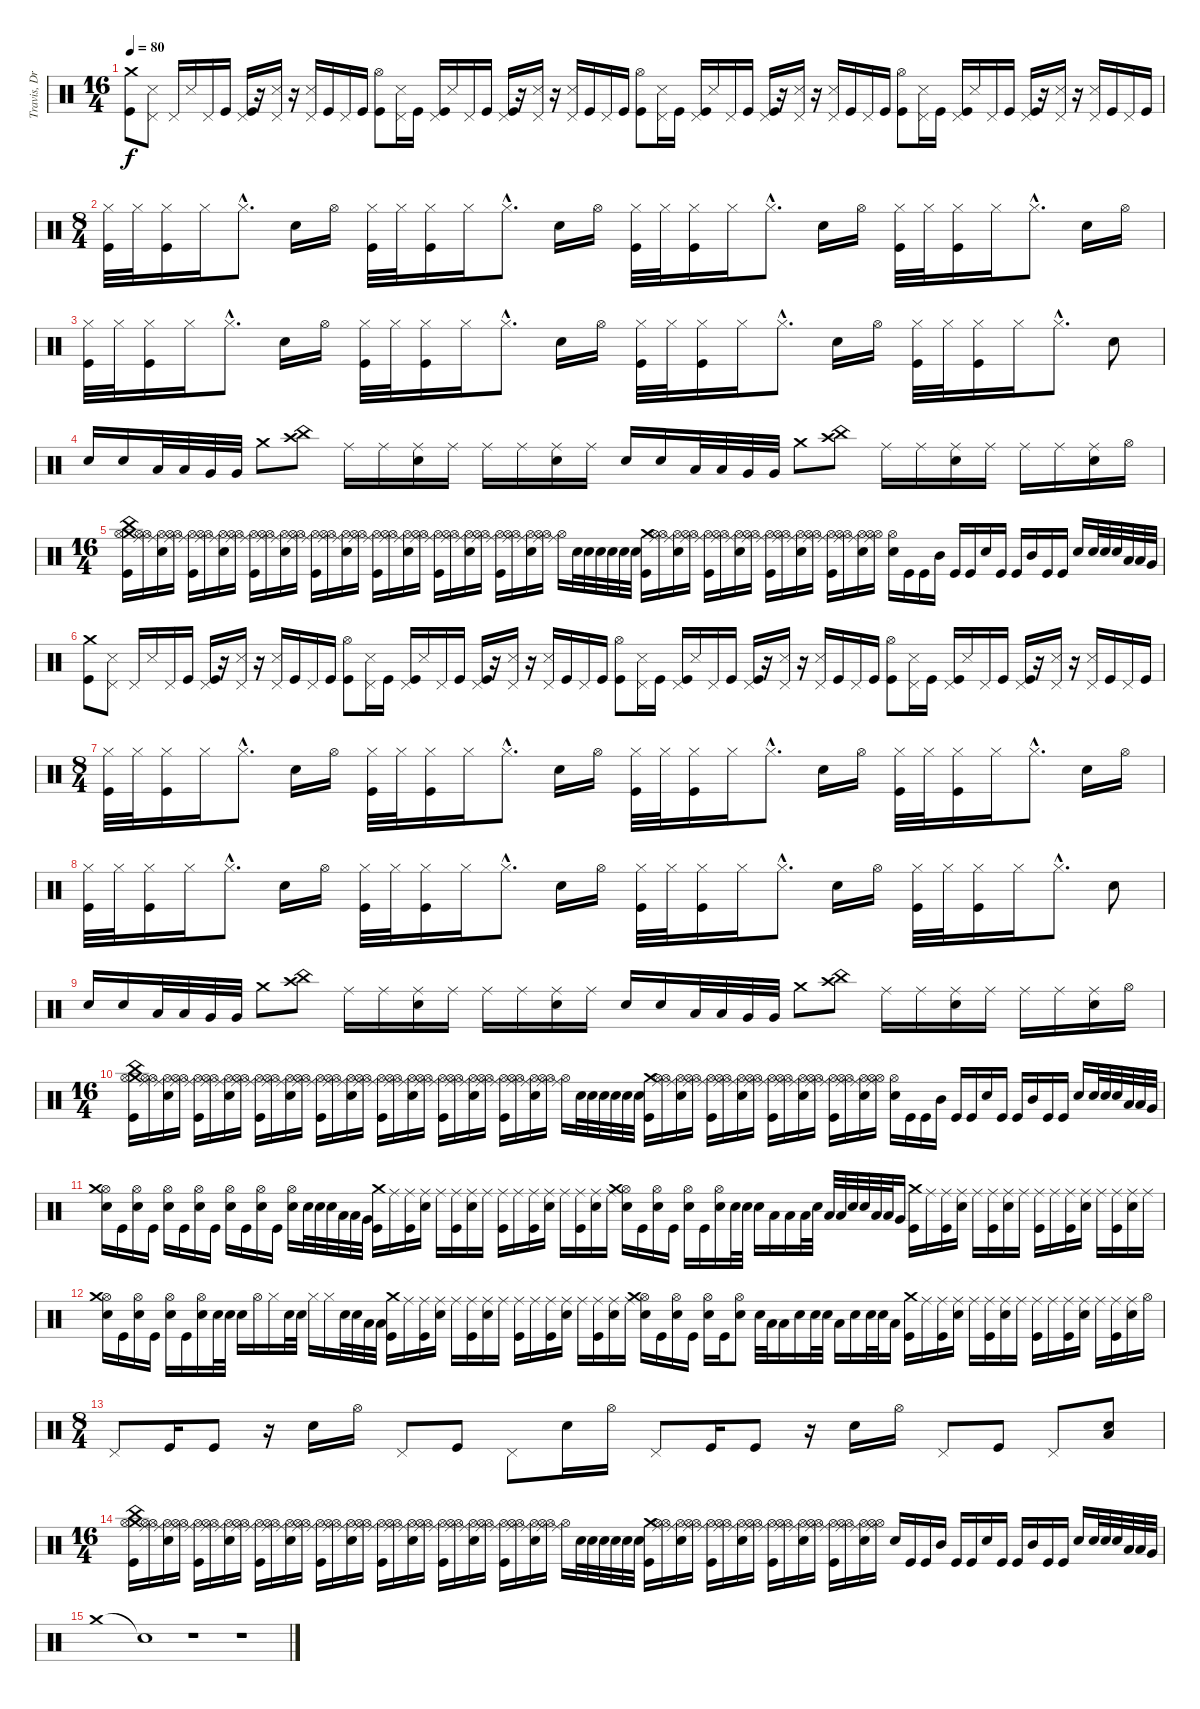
\track ("Travis, Drums" "Travis, Dr") {instrument percussion}
\staff {score}
\articulation defaults
\ts (16 4)
\tempo 80
\clef neutral
\ks c
("Crash medium (hit)" "Kick (hit)").8{dy f} ("Pedal Hi-Hat (hit)" "Snare (side stick) 3").8 "Pedal Hi-Hat (hit)".16 "Snare (side stick) 3".16 "Pedal Hi-Hat (hit)".16 "Kick (hit)".16 ("Pedal Hi-Hat (hit)" "Kick (hit)").16 r.16 ("Pedal Hi-Hat (hit)" "Snare (side stick) 3").16 r.16 ("Pedal Hi-Hat (hit)" "Snare (side stick) 3").16 "Kick (hit)".16 "Pedal Hi-Hat (hit)".16 "Kick (hit)".16 ("Hi-Hat (open)" "Kick (hit)").8 ("Pedal Hi-Hat (hit)" "Snare (side stick) 3").16 "Kick (hit)".16 ("Pedal Hi-Hat (hit)" "Kick (hit)").16 "Snare (side stick) 3".16 "Pedal Hi-Hat (hit)".16 "Kick (hit)".16 ("Pedal Hi-Hat (hit)" "Kick (hit)").16 r.16 ("Pedal Hi-Hat (hit)" "Snare (side stick) 3").16 r.16 ("Pedal Hi-Hat (hit)" "Snare (side stick) 3").16 "Kick (hit)".16 "Pedal Hi-Hat (hit)".16 "Kick (hit)".16 ("Hi-Hat (open)" "Kick (hit)").8 ("Pedal Hi-Hat (hit)" "Snare (side stick) 3").16 "Kick (hit)".16 ("Pedal Hi-Hat (hit)" "Kick (hit)").16 "Snare (side stick) 3".16 "Pedal Hi-Hat (hit)".16 "Kick (hit)".16 ("Pedal Hi-Hat (hit)" "Kick (hit)").16 r.16 ("Pedal Hi-Hat (hit)" "Snare (side stick) 3").16 r.16 ("Pedal Hi-Hat (hit)" "Snare (side stick) 3").16 "Kick (hit)".16 "Pedal Hi-Hat (hit)".16 "Kick (hit)".16 ("Hi-Hat (open)" "Kick (hit)").8 ("Pedal Hi-Hat (hit)" "Snare (side stick) 3").16 "Kick (hit)".16 ("Pedal Hi-Hat (hit)" "Kick (hit)").16 "Snare (side stick) 3".16 "Pedal Hi-Hat (hit)".16 "Kick (hit)".16 ("Pedal Hi-Hat (hit)" "Kick (hit)").16 r.16 ("Pedal Hi-Hat (hit)" "Snare (side stick) 3").16 r.16 ("Pedal Hi-Hat (hit)" "Snare (side stick) 3").16 "Kick (hit)".16 "Pedal Hi-Hat (hit)".16 "Kick (hit)".16 |
\ts (8 4)
("Hi-Hat (closed)" "Kick (hit)").32 "Hi-Hat (closed)".32 ("Hi-Hat (closed)" "Kick (hit)").16 "Hi-Hat (closed)".16 "Hi-Hat (closed)"{hac}.8{d} "Snare (hit) 2".16 "Hi-Hat (open)".16 ("Hi-Hat (closed)" "Kick (hit)").32 "Hi-Hat (closed)".32 ("Hi-Hat (closed)" "Kick (hit)").16 "Hi-Hat (closed)".16 "Hi-Hat (closed)"{hac}.8{d} "Snare (hit) 2".16 "Hi-Hat (open)".16 ("Hi-Hat (closed)" "Kick (hit)").32 "Hi-Hat (closed)".32 ("Hi-Hat (closed)" "Kick (hit)").16 "Hi-Hat (closed)".16 "Hi-Hat (closed)"{hac}.8{d} "Snare (hit) 2".16 "Hi-Hat (open)".16 ("Hi-Hat (closed)" "Kick (hit)").32 "Hi-Hat (closed)".32 ("Hi-Hat (closed)" "Kick (hit)").16 "Hi-Hat (closed)".16 "Hi-Hat (closed)"{hac}.8{d} "Snare (hit) 2".16 "Hi-Hat (open)".16 |
("Hi-Hat (closed)" "Kick (hit)").32 "Hi-Hat (closed)".32 ("Hi-Hat (closed)" "Kick (hit)").16 "Hi-Hat (closed)".16 "Hi-Hat (closed)"{hac}.8{d} "Snare (hit) 2".16 "Hi-Hat (open)".16 ("Hi-Hat (closed)" "Kick (hit)").32 "Hi-Hat (closed)".32 ("Hi-Hat (closed)" "Kick (hit)").16 "Hi-Hat (closed)".16 "Hi-Hat (closed)"{hac}.8{d} "Snare (hit) 2".16 "Hi-Hat (open)".16 ("Hi-Hat (closed)" "Kick (hit)").32 "Hi-Hat (closed)".32 ("Hi-Hat (closed)" "Kick (hit)").16 "Hi-Hat (closed)".16 "Hi-Hat (closed)"{hac}.8{d} "Snare (hit) 2".16 "Hi-Hat (open)".16 ("Hi-Hat (closed)" "Kick (hit)").32 "Hi-Hat (closed)".32 ("Hi-Hat (closed)" "Kick (hit)").16 "Hi-Hat (closed)".16 "Hi-Hat (closed)"{hac}.8{d} "Snare (hit) 2".8 |
"Snare (hit) 2".16 "Snare (hit) 2".16 "Low Tom (hit)".32 "Low Tom (hit)".32 "Very Low Tom (hit)".32 "Very Low Tom (hit)".32 "Crash medium (hit)".8 ("China (hit)" "Crash high (hit)").8 "Ride (middle)".16 "Ride (middle)".16 ("Ride (middle)" "Snare (hit) 2").16 "Ride (middle)".16 "Ride (middle)".16 "Ride (middle)".16 ("Ride (middle)" "Snare (hit) 2").16 "Ride (middle)".16 "Snare (hit) 2".16 "Snare (hit) 2".16 "Low Tom (hit)".32 "Low Tom (hit)".32 "Very Low Tom (hit)".32 "Very Low Tom (hit)".32 "Crash medium (hit)".8 ("China (hit)" "Crash high (hit)").8 "Ride (middle)".16 "Ride (middle)".16 ("Ride (middle)" "Snare (hit) 2").16 "Ride (middle)".16 "Ride (middle)".16 "Ride (middle)".16 ("Ride (middle)" "Snare (hit) 2").16 "Hi-Hat (open)".16 |
\ts (16 4)
("Crash medium (hit)" "China (hit)" "Kick (hit)" "Hi-Hat (open)").16 ("Ride (middle)" "Hi-Hat (open)" "Hi-Hat (open)").16 ("Ride (middle)" "Snare (hit) 2" "Hi-Hat (open)").16 ("Ride (middle)" "Hi-Hat (open)" "Hi-Hat (open)").16 ("Ride (middle)" "Kick (hit)" "Hi-Hat (open)").16 ("Ride (middle)" "Hi-Hat (open)" "Hi-Hat (open)").16 ("Ride (middle)" "Snare (hit) 2" "Hi-Hat (open)").16 ("Ride (middle)" "Hi-Hat (open)" "Hi-Hat (open)").16 ("Ride (middle)" "Kick (hit)" "Hi-Hat (open)").16 ("Ride (middle)" "Hi-Hat (open)" "Hi-Hat (open)").16 ("Ride (middle)" "Snare (hit) 2" "Hi-Hat (open)").16 ("Ride (middle)" "Hi-Hat (open)" "Hi-Hat (open)").16 ("Ride (middle)" "Kick (hit)" "Hi-Hat (open)").16 ("Ride (middle)" "Hi-Hat (open)" "Hi-Hat (open)").16 ("Ride (middle)" "Snare (hit) 2" "Hi-Hat (open)").16 ("Ride (middle)" "Hi-Hat (open)" "Hi-Hat (open)").16 ("Ride (middle)" "Kick (hit)" "Hi-Hat (open)").16 ("Ride (middle)" "Hi-Hat (open)" "Hi-Hat (open)").16 ("Ride (middle)" "Snare (hit) 2" "Hi-Hat (open)").16 ("Ride (middle)" "Hi-Hat (open)" "Hi-Hat (open)").16 ("Ride (middle)" "Kick (hit)" "Hi-Hat (open)").16 ("Ride (middle)" "Hi-Hat (open)" "Hi-Hat (open)").16 ("Ride (middle)" "Snare (hit) 2" "Hi-Hat (open)").16 ("Ride (middle)" "Hi-Hat (open)" "Hi-Hat (open)").16 ("Ride (middle)" "Kick (hit)" "Hi-Hat (open)").16 ("Ride (middle)" "Hi-Hat (open)" "Hi-Hat (open)").16 ("Ride (middle)" "Snare (hit) 2" "Hi-Hat (open)").16 ("Ride (middle)" "Hi-Hat (open)" "Hi-Hat (open)").16 ("Ride (middle)" "Hi-Hat (open)").16 "Snare (hit) 2".32 "Snare (hit) 2".32 "Snare (hit) 2".32 "Snare (hit) 2".32 "Snare (hit) 2".32 "Snare (hit) 2".32 ("Crash medium (hit)" "Kick (hit)").16 ("Ride (middle)" "Hi-Hat (open)" "Hi-Hat (open)").16 ("Ride (middle)" "Snare (hit) 2" "Hi-Hat (open)").16 ("Ride (middle)" "Hi-Hat (open)" "Hi-Hat (open)").16 ("Ride (middle)" "Kick (hit)" "Hi-Hat (open)").16 ("Ride (middle)" "Hi-Hat (open)" "Hi-Hat (open)").16 ("Ride (middle)" "Snare (hit) 2" "Hi-Hat (open)").16 ("Ride (middle)" "Hi-Hat (open)" "Hi-Hat (open)").16 ("Ride (middle)" "Kick (hit)" "Hi-Hat (open)").16 ("Ride (middle)" "Hi-Hat (open)" "Hi-Hat (open)").16 ("Ride (middle)" "Snare (hit) 2" "Hi-Hat (open)").16 ("Ride (middle)" "Hi-Hat (open)" "Hi-Hat (open)").16 ("Ride (middle)" "Kick (hit)" "Hi-Hat (open)").16 ("Ride (middle)" "Hi-Hat (open)" "Hi-Hat (open)").16 ("Ride (middle)" "Snare (hit) 2" "Hi-Hat (open)").16 ("Ride (middle)" "Hi-Hat (open)" "Hi-Hat (open)").16 ("Snare (hit) 2" "Hi-Hat (open)").16 "Kick (hit)".16 "Kick (hit)".16 "Mid Tom (hit)".16 "Kick (hit)".16 "Kick (hit)".16 "Snare (hit) 2".16 "Kick (hit)".16 "Kick (hit)".16 "Mid Tom (hit)".16 "Kick (hit)".16 "Kick (hit)".16 "Snare (hit) 2".16 "Snare (hit) 2".32 "Snare (hit) 2".32 "Snare (hit) 2".32 "Low Tom (hit)".32 "Low Tom (hit)".32 "Very Low Tom (hit)".32 |
("Crash medium (hit)" "Kick (hit)").8 ("Pedal Hi-Hat (hit)" "Snare (side stick) 3").8 "Pedal Hi-Hat (hit)".16 "Snare (side stick) 3".16 "Pedal Hi-Hat (hit)".16 "Kick (hit)".16 ("Pedal Hi-Hat (hit)" "Kick (hit)").16 r.16 ("Pedal Hi-Hat (hit)" "Snare (side stick) 3").16 r.16 ("Pedal Hi-Hat (hit)" "Snare (side stick) 3").16 "Kick (hit)".16 "Pedal Hi-Hat (hit)".16 "Kick (hit)".16 ("Hi-Hat (open)" "Kick (hit)").8 ("Pedal Hi-Hat (hit)" "Snare (side stick) 3").16 "Kick (hit)".16 ("Pedal Hi-Hat (hit)" "Kick (hit)").16 "Snare (side stick) 3".16 "Pedal Hi-Hat (hit)".16 "Kick (hit)".16 ("Pedal Hi-Hat (hit)" "Kick (hit)").16 r.16 ("Pedal Hi-Hat (hit)" "Snare (side stick) 3").16 r.16 ("Pedal Hi-Hat (hit)" "Snare (side stick) 3").16 "Kick (hit)".16 "Pedal Hi-Hat (hit)".16 "Kick (hit)".16 ("Hi-Hat (open)" "Kick (hit)").8 ("Pedal Hi-Hat (hit)" "Snare (side stick) 3").16 "Kick (hit)".16 ("Pedal Hi-Hat (hit)" "Kick (hit)").16 "Snare (side stick) 3".16 "Pedal Hi-Hat (hit)".16 "Kick (hit)".16 ("Pedal Hi-Hat (hit)" "Kick (hit)").16 r.16 ("Pedal Hi-Hat (hit)" "Snare (side stick) 3").16 r.16 ("Pedal Hi-Hat (hit)" "Snare (side stick) 3").16 "Kick (hit)".16 "Pedal Hi-Hat (hit)".16 "Kick (hit)".16 ("Hi-Hat (open)" "Kick (hit)").8 ("Pedal Hi-Hat (hit)" "Snare (side stick) 3").16 "Kick (hit)".16 ("Pedal Hi-Hat (hit)" "Kick (hit)").16 "Snare (side stick) 3".16 "Pedal Hi-Hat (hit)".16 "Kick (hit)".16 ("Pedal Hi-Hat (hit)" "Kick (hit)").16 r.16 ("Pedal Hi-Hat (hit)" "Snare (side stick) 3").16 r.16 ("Pedal Hi-Hat (hit)" "Snare (side stick) 3").16 "Kick (hit)".16 "Pedal Hi-Hat (hit)".16 "Kick (hit)".16 |
\ts (8 4)
("Hi-Hat (closed)" "Kick (hit)").32 "Hi-Hat (closed)".32 ("Hi-Hat (closed)" "Kick (hit)").16 "Hi-Hat (closed)".16 "Hi-Hat (closed)"{hac}.8{d} "Snare (hit) 2".16 "Hi-Hat (open)".16 ("Hi-Hat (closed)" "Kick (hit)").32 "Hi-Hat (closed)".32 ("Hi-Hat (closed)" "Kick (hit)").16 "Hi-Hat (closed)".16 "Hi-Hat (closed)"{hac}.8{d} "Snare (hit) 2".16 "Hi-Hat (open)".16 ("Hi-Hat (closed)" "Kick (hit)").32 "Hi-Hat (closed)".32 ("Hi-Hat (closed)" "Kick (hit)").16 "Hi-Hat (closed)".16 "Hi-Hat (closed)"{hac}.8{d} "Snare (hit) 2".16 "Hi-Hat (open)".16 ("Hi-Hat (closed)" "Kick (hit)").32 "Hi-Hat (closed)".32 ("Hi-Hat (closed)" "Kick (hit)").16 "Hi-Hat (closed)".16 "Hi-Hat (closed)"{hac}.8{d} "Snare (hit) 2".16 "Hi-Hat (open)".16 |
("Hi-Hat (closed)" "Kick (hit)").32 "Hi-Hat (closed)".32 ("Hi-Hat (closed)" "Kick (hit)").16 "Hi-Hat (closed)".16 "Hi-Hat (closed)"{hac}.8{d} "Snare (hit) 2".16 "Hi-Hat (open)".16 ("Hi-Hat (closed)" "Kick (hit)").32 "Hi-Hat (closed)".32 ("Hi-Hat (closed)" "Kick (hit)").16 "Hi-Hat (closed)".16 "Hi-Hat (closed)"{hac}.8{d} "Snare (hit) 2".16 "Hi-Hat (open)".16 ("Hi-Hat (closed)" "Kick (hit)").32 "Hi-Hat (closed)".32 ("Hi-Hat (closed)" "Kick (hit)").16 "Hi-Hat (closed)".16 "Hi-Hat (closed)"{hac}.8{d} "Snare (hit) 2".16 "Hi-Hat (open)".16 ("Hi-Hat (closed)" "Kick (hit)").32 "Hi-Hat (closed)".32 ("Hi-Hat (closed)" "Kick (hit)").16 "Hi-Hat (closed)".16 "Hi-Hat (closed)"{hac}.8{d} "Snare (hit) 2".8 |
"Snare (hit) 2".16 "Snare (hit) 2".16 "Low Tom (hit)".32 "Low Tom (hit)".32 "Very Low Tom (hit)".32 "Very Low Tom (hit)".32 "Crash medium (hit)".8 ("China (hit)" "Crash high (hit)").8 "Ride (middle)".16 "Ride (middle)".16 ("Ride (middle)" "Snare (hit) 2").16 "Ride (middle)".16 "Ride (middle)".16 "Ride (middle)".16 ("Ride (middle)" "Snare (hit) 2").16 "Ride (middle)".16 "Snare (hit) 2".16 "Snare (hit) 2".16 "Low Tom (hit)".32 "Low Tom (hit)".32 "Very Low Tom (hit)".32 "Very Low Tom (hit)".32 "Crash medium (hit)".8 ("China (hit)" "Crash high (hit)").8 "Ride (middle)".16 "Ride (middle)".16 ("Ride (middle)" "Snare (hit) 2").16 "Ride (middle)".16 "Ride (middle)".16 "Ride (middle)".16 ("Ride (middle)" "Snare (hit) 2").16 "Hi-Hat (open)".16 |
\ts (16 4)
("Crash medium (hit)" "China (hit)" "Kick (hit)" "Hi-Hat (open)").16 ("Ride (middle)" "Hi-Hat (open)" "Hi-Hat (open)").16 ("Ride (middle)" "Snare (hit) 2" "Hi-Hat (open)").16 ("Ride (middle)" "Hi-Hat (open)" "Hi-Hat (open)").16 ("Ride (middle)" "Kick (hit)" "Hi-Hat (open)").16 ("Ride (middle)" "Hi-Hat (open)" "Hi-Hat (open)").16 ("Ride (middle)" "Snare (hit) 2" "Hi-Hat (open)").16 ("Ride (middle)" "Hi-Hat (open)" "Hi-Hat (open)").16 ("Ride (middle)" "Kick (hit)" "Hi-Hat (open)").16 ("Ride (middle)" "Hi-Hat (open)" "Hi-Hat (open)").16 ("Ride (middle)" "Snare (hit) 2" "Hi-Hat (open)").16 ("Ride (middle)" "Hi-Hat (open)" "Hi-Hat (open)").16 ("Ride (middle)" "Kick (hit)" "Hi-Hat (open)").16 ("Ride (middle)" "Hi-Hat (open)" "Hi-Hat (open)").16 ("Ride (middle)" "Snare (hit) 2" "Hi-Hat (open)").16 ("Ride (middle)" "Hi-Hat (open)" "Hi-Hat (open)").16 ("Ride (middle)" "Kick (hit)" "Hi-Hat (open)").16 ("Ride (middle)" "Hi-Hat (open)" "Hi-Hat (open)").16 ("Ride (middle)" "Snare (hit) 2" "Hi-Hat (open)").16 ("Ride (middle)" "Hi-Hat (open)" "Hi-Hat (open)").16 ("Ride (middle)" "Kick (hit)" "Hi-Hat (open)").16 ("Ride (middle)" "Hi-Hat (open)" "Hi-Hat (open)").16 ("Ride (middle)" "Snare (hit) 2" "Hi-Hat (open)").16 ("Ride (middle)" "Hi-Hat (open)" "Hi-Hat (open)").16 ("Ride (middle)" "Kick (hit)" "Hi-Hat (open)").16 ("Ride (middle)" "Hi-Hat (open)" "Hi-Hat (open)").16 ("Ride (middle)" "Snare (hit) 2" "Hi-Hat (open)").16 ("Ride (middle)" "Hi-Hat (open)" "Hi-Hat (open)").16 ("Ride (middle)" "Hi-Hat (open)").16 "Snare (hit) 2".32 "Snare (hit) 2".32 "Snare (hit) 2".32 "Snare (hit) 2".32 "Snare (hit) 2".32 "Snare (hit) 2".32 ("Crash medium (hit)" "Kick (hit)").16 ("Ride (middle)" "Hi-Hat (open)" "Hi-Hat (open)").16 ("Ride (middle)" "Snare (hit) 2" "Hi-Hat (open)").16 ("Ride (middle)" "Hi-Hat (open)" "Hi-Hat (open)").16 ("Ride (middle)" "Kick (hit)" "Hi-Hat (open)").16 ("Ride (middle)" "Hi-Hat (open)" "Hi-Hat (open)").16 ("Ride (middle)" "Snare (hit) 2" "Hi-Hat (open)").16 ("Ride (middle)" "Hi-Hat (open)" "Hi-Hat (open)").16 ("Ride (middle)" "Kick (hit)" "Hi-Hat (open)").16 ("Ride (middle)" "Hi-Hat (open)" "Hi-Hat (open)").16 ("Ride (middle)" "Snare (hit) 2" "Hi-Hat (open)").16 ("Ride (middle)" "Hi-Hat (open)" "Hi-Hat (open)").16 ("Ride (middle)" "Kick (hit)" "Hi-Hat (open)").16 ("Ride (middle)" "Hi-Hat (open)" "Hi-Hat (open)").16 ("Ride (middle)" "Snare (hit) 2" "Hi-Hat (open)").16 ("Ride (middle)" "Hi-Hat (open)" "Hi-Hat (open)").16 ("Snare (hit) 2" "Hi-Hat (open)").16 "Kick (hit)".16 "Kick (hit)".16 "Mid Tom (hit)".16 "Kick (hit)".16 "Kick (hit)".16 "Snare (hit) 2".16 "Kick (hit)".16 "Kick (hit)".16 "Mid Tom (hit)".16 "Kick (hit)".16 "Kick (hit)".16 "Snare (hit) 2".16 "Snare (hit) 2".32 "Snare (hit) 2".32 "Snare (hit) 2".32 "Low Tom (hit)".32 "Low Tom (hit)".32 "Very Low Tom (hit)".32 |
("Hi-Hat (open)" "Snare (hit) 2" "Crash medium (hit)").16 "Kick (hit)".16 ("Hi-Hat (open)" "Snare (hit) 2").16 "Kick (hit)".16 ("Hi-Hat (open)" "Snare (hit) 2").16 "Kick (hit)".16 ("Hi-Hat (open)" "Snare (hit) 2").16 "Kick (hit)".16 ("Hi-Hat (open)" "Snare (hit) 2").16 "Kick (hit)".16 ("Hi-Hat (open)" "Snare (hit) 2").16 "Kick (hit)".16 ("Hi-Hat (open)" "Snare (hit) 2").16 "Snare (hit) 2".32 "Snare (hit) 2".32 "Snare (hit) 2".32 "Low Tom (hit)".32 "Low Tom (hit)".32 "Very Low Tom (hit)".32 ("Crash medium (hit)" "Kick (hit)").16 "Ride (middle)".16 ("Ride (middle)" "Kick (hit)").16 ("Ride (middle)" "Snare (hit) 2").16 "Ride (middle)".16 ("Ride (middle)" "Kick (hit)").16 ("Ride (middle)" "Snare (hit) 2").16 "Ride (middle)".16 ("Ride (middle)" "Kick (hit)").16 "Ride (middle)".16 ("Ride (middle)" "Kick (hit)").16 ("Ride (middle)" "Snare (hit) 2").16 "Ride (middle)".16 ("Ride (middle)" "Kick (hit)").16 ("Ride (middle)" "Snare (hit) 2").16 "Ride (middle)".16 ("Hi-Hat (open)" "Snare (hit) 2" "Crash medium (hit)").16 "Kick (hit)".16 ("Hi-Hat (open)" "Snare (hit) 2").16 "Kick (hit)".16 ("Hi-Hat (open)" "Snare (hit) 2").16 "Kick (hit)".16 ("Hi-Hat (open)" "Snare (hit) 2").16 "Snare (hit) 2".32 "Snare (hit) 2".32 "Snare (hit) 2".16 "Low Tom (hit)".16 "Low Tom (hit)".16 "Low Tom (hit)".32 "Snare (hit) 2".32 "Low Tom (hit)".32 "Low Tom (hit)".32 "Snare (hit) 2".32 "Snare (hit) 2".32 "Low Tom (hit)".32 "Low Tom (hit)".32 "Very Low Tom (hit)".16 ("Crash medium (hit)" "Kick (hit)").16 "Ride (middle)".16 ("Ride (middle)" "Kick (hit)").16 ("Ride (middle)" "Snare (hit) 2").16 "Ride (middle)".16 ("Ride (middle)" "Kick (hit)").16 ("Ride (middle)" "Snare (hit) 2").16 "Ride (middle)".16 ("Ride (middle)" "Kick (hit)").16 "Ride (middle)".16 ("Ride (middle)" "Kick (hit)").16 ("Ride (middle)" "Snare (hit) 2").16 "Ride (middle)".16 ("Ride (middle)" "Kick (hit)").16 ("Ride (middle)" "Snare (hit) 2").16 "Ride (middle)".16 |
("Hi-Hat (open)" "Snare (hit) 2" "Crash medium (hit)").16 "Kick (hit)".16 ("Hi-Hat (open)" "Snare (hit) 2").16 "Kick (hit)".16 ("Hi-Hat (open)" "Snare (hit) 2").16 "Kick (hit)".16 ("Hi-Hat (open)" "Snare (hit) 2").16 "Snare (hit) 2".32 "Snare (hit) 2".32 "Snare (hit) 2".16 "Hi-Hat (open)".16 "Hi-Hat (closed)".16 "Snare (hit) 2".32 "Snare (hit) 2".32 "Hi-Hat (closed)".16 "Hi-Hat (closed)".16 "Snare (hit) 2".32 "Snare (hit) 2".32 "Low Tom (hit)".32 "Low Tom (hit)".32 ("Crash medium (hit)" "Kick (hit)").16 "Ride (middle)".16 ("Ride (middle)" "Kick (hit)").16 ("Ride (middle)" "Snare (hit) 2").16 "Ride (middle)".16 ("Ride (middle)" "Kick (hit)").16 ("Ride (middle)" "Snare (hit) 2").16 "Ride (middle)".16 ("Ride (middle)" "Kick (hit)").16 "Ride (middle)".16 ("Ride (middle)" "Kick (hit)").16 ("Ride (middle)" "Snare (hit) 2").16 "Ride (middle)".16 ("Ride (middle)" "Kick (hit)").16 ("Ride (middle)" "Snare (hit) 2").16 "Ride (middle)".16 ("Hi-Hat (open)" "Snare (hit) 2" "Crash medium (hit)").16 "Kick (hit)".16 ("Hi-Hat (open)" "Snare (hit) 2").16 "Kick (hit)".16 ("Hi-Hat (open)" "Snare (hit) 2").16 "Kick (hit)".16 ("Hi-Hat (open)" "Snare (hit) 2").8 "Snare (hit) 2".32 "Low Tom (hit)".32 "Low Tom (hit)".16 "Snare (hit) 2".16 "Snare (hit) 2".32 "Snare (hit) 2".32 "Low Tom (hit)".16 "Snare (hit) 2".16 "Snare (hit) 2".32 "Snare (hit) 2".32 "Low Tom (hit)".16 ("Crash medium (hit)" "Kick (hit)").16 "Ride (middle)".16 ("Ride (middle)" "Kick (hit)").16 ("Ride (middle)" "Snare (hit) 2").16 "Ride (middle)".16 ("Ride (middle)" "Kick (hit)").16 ("Ride (middle)" "Snare (hit) 2").16 "Ride (middle)".16 ("Ride (middle)" "Kick (hit)").16 "Ride (middle)".16 ("Ride (middle)" "Kick (hit)").16 ("Ride (middle)" "Snare (hit) 2").16 "Ride (middle)".16 ("Ride (middle)" "Kick (hit)").16 ("Ride (middle)" "Snare (hit) 2").16 "Hi-Hat (open)".16 |
\ts (8 4)
"Pedal Hi-Hat (hit)".8 "Kick (hit)".16 "Kick (hit)".8 r.16 "Snare (hit) 2".16 "Hi-Hat (open)".16 "Pedal Hi-Hat (hit)".8 "Kick (hit)".8 "Pedal Hi-Hat (hit)".8 "Snare (hit) 2".16 "Hi-Hat (open)".16 "Pedal Hi-Hat (hit)".8 "Kick (hit)".16 "Kick (hit)".8 r.16 "Snare (hit) 2".16 "Hi-Hat (open)".16 "Pedal Hi-Hat (hit)".8 "Kick (hit)".8 "Pedal Hi-Hat (hit)".8 ("Snare (hit) 2" "Low Tom (hit)").8 |
\ts (16 4)
("Crash medium (hit)" "China (hit)" "Kick (hit)" "Hi-Hat (open)").16 ("Ride (middle)" "Hi-Hat (open)" "Hi-Hat (open)").16 ("Ride (middle)" "Snare (hit) 2" "Hi-Hat (open)").16 ("Ride (middle)" "Hi-Hat (open)" "Hi-Hat (open)").16 ("Ride (middle)" "Kick (hit)" "Hi-Hat (open)").16 ("Ride (middle)" "Hi-Hat (open)" "Hi-Hat (open)").16 ("Ride (middle)" "Snare (hit) 2" "Hi-Hat (open)").16 ("Ride (middle)" "Hi-Hat (open)" "Hi-Hat (open)").16 ("Ride (middle)" "Kick (hit)" "Hi-Hat (open)").16 ("Ride (middle)" "Hi-Hat (open)" "Hi-Hat (open)").16 ("Ride (middle)" "Snare (hit) 2" "Hi-Hat (open)").16 ("Ride (middle)" "Hi-Hat (open)" "Hi-Hat (open)").16 ("Ride (middle)" "Kick (hit)" "Hi-Hat (open)").16 ("Ride (middle)" "Hi-Hat (open)" "Hi-Hat (open)").16 ("Ride (middle)" "Snare (hit) 2" "Hi-Hat (open)").16 ("Ride (middle)" "Hi-Hat (open)" "Hi-Hat (open)").16 ("Ride (middle)" "Kick (hit)" "Hi-Hat (open)").16 ("Ride (middle)" "Hi-Hat (open)" "Hi-Hat (open)").16 ("Ride (middle)" "Snare (hit) 2" "Hi-Hat (open)").16 ("Ride (middle)" "Hi-Hat (open)" "Hi-Hat (open)").16 ("Ride (middle)" "Kick (hit)" "Hi-Hat (open)").16 ("Ride (middle)" "Hi-Hat (open)" "Hi-Hat (open)").16 ("Ride (middle)" "Snare (hit) 2" "Hi-Hat (open)").16 ("Ride (middle)" "Hi-Hat (open)" "Hi-Hat (open)").16 ("Ride (middle)" "Kick (hit)" "Hi-Hat (open)").16 ("Ride (middle)" "Hi-Hat (open)" "Hi-Hat (open)").16 ("Ride (middle)" "Snare (hit) 2" "Hi-Hat (open)").16 ("Ride (middle)" "Hi-Hat (open)" "Hi-Hat (open)").16 ("Ride (middle)" "Hi-Hat (open)").16 "Snare (hit) 2".32 "Snare (hit) 2".32 "Snare (hit) 2".32 "Snare (hit) 2".32 "Snare (hit) 2".32 "Snare (hit) 2".32 ("Crash medium (hit)" "Kick (hit)").16 ("Ride (middle)" "Hi-Hat (open)" "Hi-Hat (open)").16 ("Ride (middle)" "Snare (hit) 2" "Hi-Hat (open)").16 ("Ride (middle)" "Hi-Hat (open)" "Hi-Hat (open)").16 ("Ride (middle)" "Kick (hit)" "Hi-Hat (open)").16 ("Ride (middle)" "Hi-Hat (open)" "Hi-Hat (open)").16 ("Ride (middle)" "Snare (hit) 2" "Hi-Hat (open)").16 ("Ride (middle)" "Hi-Hat (open)" "Hi-Hat (open)").16 ("Ride (middle)" "Kick (hit)" "Hi-Hat (open)").16 ("Ride (middle)" "Hi-Hat (open)" "Hi-Hat (open)").16 ("Ride (middle)" "Snare (hit) 2" "Hi-Hat (open)").16 ("Ride (middle)" "Hi-Hat (open)" "Hi-Hat (open)").16 ("Ride (middle)" "Kick (hit)" "Hi-Hat (open)").16 ("Ride (middle)" "Hi-Hat (open)" "Hi-Hat (open)").16 ("Ride (middle)" "Snare (hit) 2" "Hi-Hat (open)").16 ("Ride (middle)" "Hi-Hat (open)" "Hi-Hat (open)").16 "Snare (hit) 2".16 "Kick (hit)".16 "Kick (hit)".16 "Mid Tom (hit)".16 "Kick (hit)".16 "Kick (hit)".16 "Snare (hit) 2".16 "Kick (hit)".16 "Kick (hit)".16 "Mid Tom (hit)".16 "Kick (hit)".16 "Kick (hit)".16 "Snare (hit) 2".16 "Snare (hit) 2".32 "Snare (hit) 2".32 "Snare (hit) 2".32 "Low Tom (hit)".32 "Low Tom (hit)".32 "Very Low Tom (hit)".32 |
"Crash medium (hit)".1 "Snare (hit)"{t}.1 r.1 r.1
